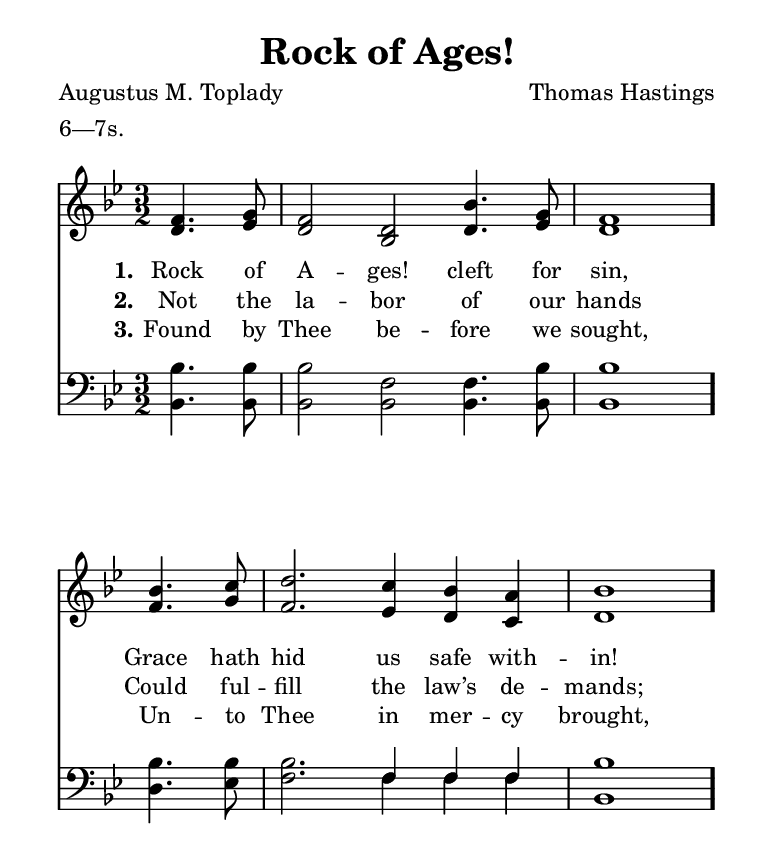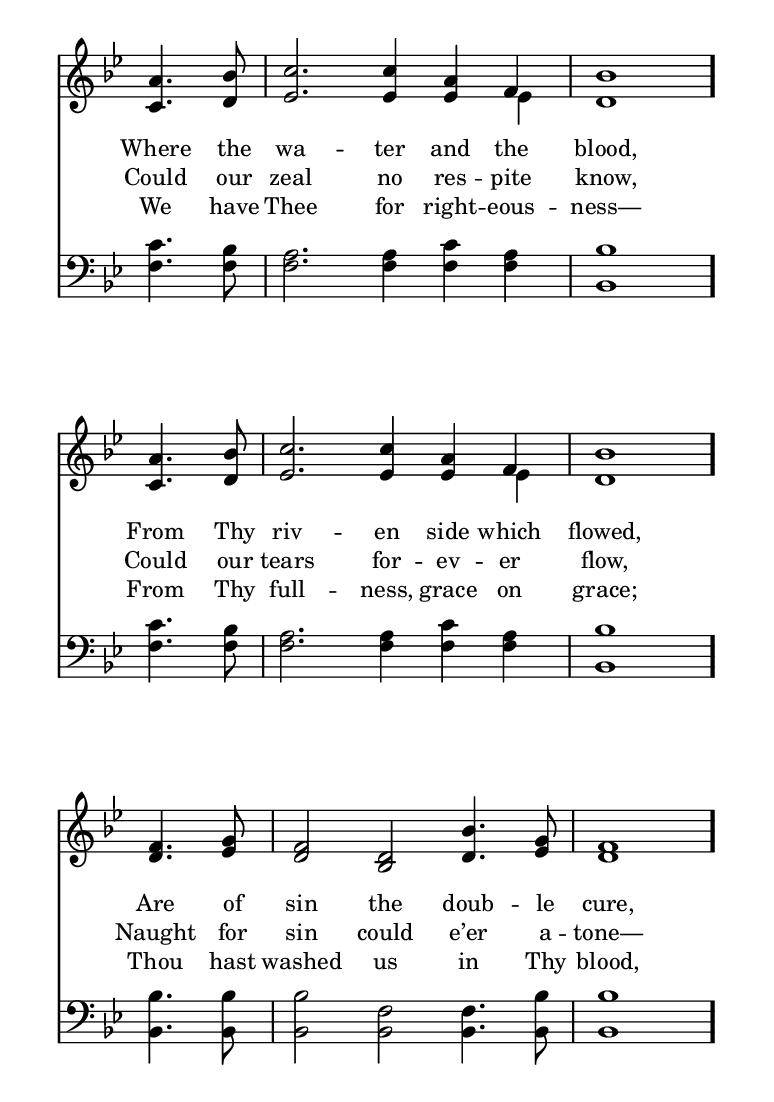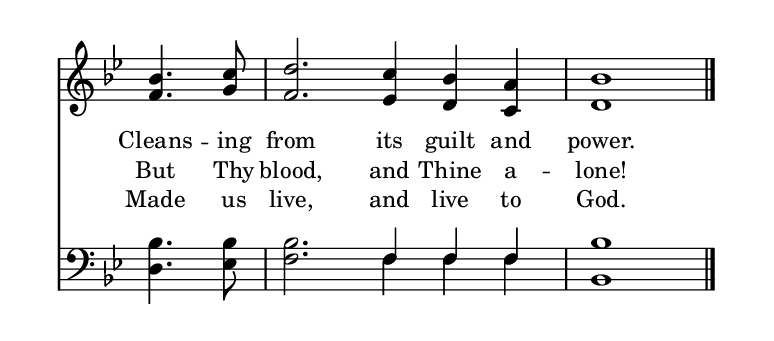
\include "common/global.ily"
\paper {
  \include "common/paper.ily"
  ragged-bottom = ##t
  system-system-spacing.padding = 11

}

\header{
  %gospel
  hymnnumber = "259"
  title = "Rock of Ages!"
  tunename = "Toplady"
  meter = "6—7s."
  poet = "Augustus M. Toplady" % see https://hymnary.org/text/rock_of_ages_cleft_for_me_let_me_hide
  composer = "Thomas Hastings" % see https://hymnary.org/tune/toplady_hastings
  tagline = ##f
}

global = {
  \include "common/overrides.ily"
  \override Staff.TimeSignature.style = #'numbered
  \time 3/2
  \override Score.MetronomeMark.transparent = ##t % hide all fermata changes too
  \tempo 2=70
  \key bes \major
  \partial 2
  \autoBeamOff
}

patternA = { c4. c8 | c2 c c4. c8 | c1 }
patternB = { c4. c8 | c2. c4 c c | c1 }

notesSoprano = {
\global
\relative c' {

  \changePitch \patternA { f g | f d bes' g | f }
  \changePitch \patternB { bes c | d c bes a | bes }
  \changePitch \patternB { a bes | c c a f | bes}
  \changePitch \patternB { a bes | c c a f | bes}
  \changePitch \patternA { f g | f d bes' g | f }
  \changePitch \patternB { bes c | d c bes a | bes }

  \bar "|."

}
}

notesAlto = {
\global
\relative e' {

  \changePitch \patternA { d ees | d bes d ees | d }
  \changePitch \patternB { f g | f ees d c | d }
  \changePitch \patternB { c d | ees ees ees ees | d }
  \changePitch \patternB { c d | ees ees ees ees | d }
  \changePitch \patternA { d ees | d bes d ees | d }
  \changePitch \patternB { f g | f ees d c | d }

}
}

notesTenor = {
\global
\relative a {

  \changePitch \patternA { bes bes | bes f f bes | bes }
  \changePitch \patternB { bes bes | bes f f f | bes }
  \changePitch \patternB { c bes | a a c a | bes }
  \changePitch \patternB { c bes | a a c a | bes }
  \changePitch \patternA { bes bes | bes f f bes | bes }
  \changePitch \patternB { bes bes | bes f f f | bes }

}
}

notesBass = {
\global
\relative f, {

  \changePitch \patternA { bes bes | bes bes bes bes | bes }
  \changePitch \patternB { d ees | f f f f | bes, }
  \changePitch \patternB { f' f | f f f f | bes, }
  \changePitch \patternB { f' f | f f f f | bes, }
  \changePitch \patternA { bes bes | bes bes bes bes | bes }
  \changePitch \patternB { d ees | f f f f | bes, }

}
}

wordsA = \lyricmode {
\set stanza = "1."

Rock of A -- ges! cleft for sin, \bar "."
Grace hath hid us safe with -- in! \bar "."
Where the wa -- ter and the blood, \bar "."
From Thy riv -- en side which flowed, \bar "."
Are of sin the doub -- le cure, \bar "."
Cleans -- ing from its guilt and power. \bar "."

}

wordsB = \lyricmode {
\set stanza = "2."

Not the la -- bor of our hands
Could ful -- fill the law’s de -- mands;
Could our zeal no res -- pite know,
Could our tears for -- ev -- er flow,
Naught for sin could e’er a -- tone—
But Thy blood, and Thine a -- lone!

}

wordsC = \lyricmode {
\set stanza = "3."

Found by Thee be -- fore we sought,
Un -- to Thee in mer -- cy brought,
We have Thee for right -- eous -- ness—
From Thy full -- ness, grace on grace;
Thou hast washed us in Thy blood,
Made us live, and live to God.

}

\score {
  \context ChoirStaff <<
    \context Staff = upper <<
      \set Staff.autoBeaming = ##f
      \set ChoirStaff.systemStartDelimiter = #'SystemStartBar
      \set ChoirStaff.printPartCombineTexts = ##f
      \partcombine #'(2 . 11) \notesSoprano \notesAlto
      \context NullVoice = sopranos { \voiceOne << \notesSoprano >> }
      \context Lyrics = one   \lyricsto sopranos \wordsA
      \context Lyrics = two   \lyricsto sopranos \wordsB
      \context Lyrics = three \lyricsto sopranos \wordsC
    >>
    \context Staff = men <<
      \set Staff.autoBeaming = ##f
      \clef bass
      \set ChoirStaff.printPartCombineTexts = ##f
      \partcombine #'(2 . 11) \notesTenor \notesBass
    >>
  >>
  \layout {
    \include "common/layout.ily"
  }
  #(cond ((ly:get-option 'eog-midi-permitted) #{ \midi{
    \include "common/midi.ily"
  } #}))
}

\version "2.19.49"  % necessary for upgrading to future LilyPond versions.

% vi:set et ts=2 sw=2 ai nocindent syntax=lilypond:
